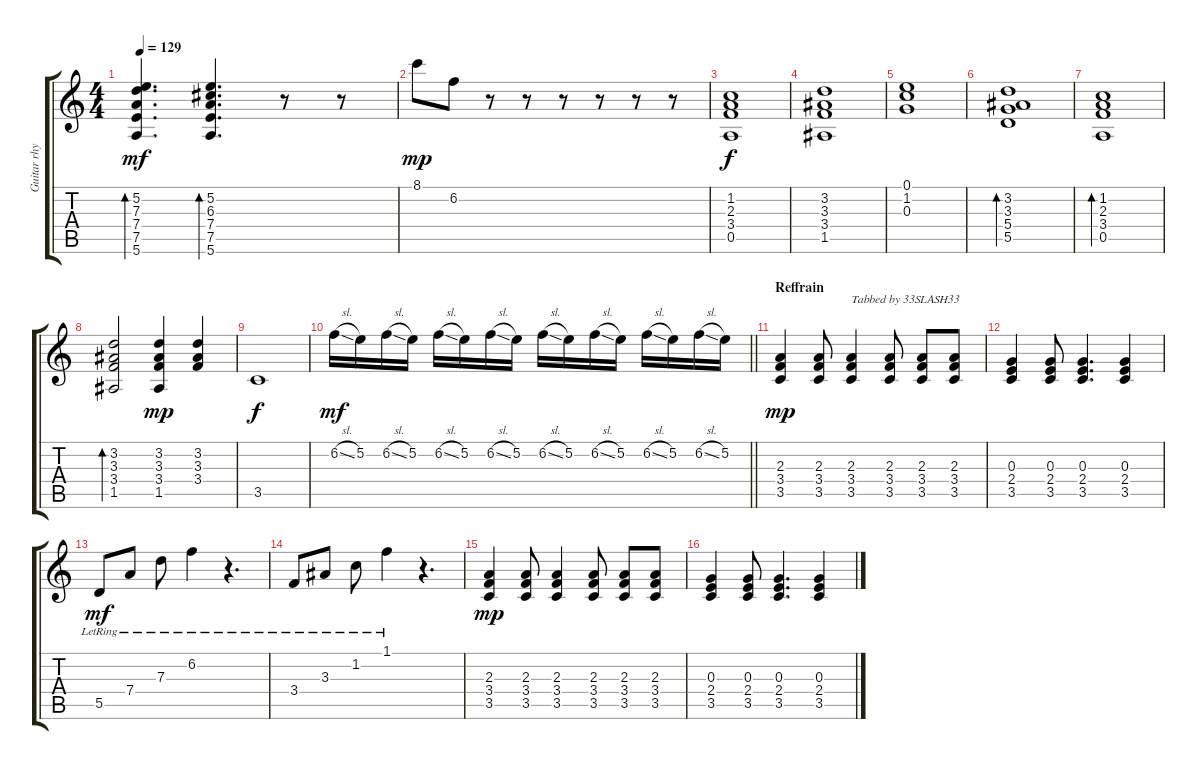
\track ("Guitar rhythm" "Guitar rhy") {instrument acousticguitarsteel}
\staff {score tabs}
\tuning (E4 B3 G3 D3 A2 E2) {hide}
\ts (4 4)
\tempo 129
\clef g2
\ks c
(5.2 7.3 7.4 7.5 5.6).4{d bd 120 dy mf} (5.2 6.3 7.4 7.5 5.6).4{d bd 120} r.8 r.8 |
8.1.8{dy mp} 6.2.8 r.8 r.8 r.8 r.8 r.8 r.8 |
(1.2 2.3 3.4 0.5).1{dy f} |
(3.2 3.3 3.4 1.5).1 |
(0.1 1.2 0.3).1 |
(3.2 3.3 5.4 5.5).1{bd 120} |
(1.2 2.3 3.4 0.5).1{bd 120} |
(3.2 3.3 3.4 1.5).2{bd 120} (3.2 3.3 3.4 1.5).4{dy mp} (3.2 3.3 3.4).4 |
3.5.1{dy f} |
\barLineRight lightlight
6.2{sl}.16{dy mf} 5.2.16 6.2{sl}.16 5.2.16 6.2{sl}.16 5.2.16 6.2{sl}.16 5.2.16 6.2{sl}.16 5.2.16 6.2{sl}.16 5.2.16 6.2{sl}.16 5.2.16 6.2{sl}.16 5.2.16 |
\section ("" "Reffrain")
(2.3 3.4 3.5).4{dy mp} (2.3 3.4 3.5).8 (2.3 3.4 3.5).4{txt "Tabbed by 33SLASH33"} (2.3 3.4 3.5).8 (2.3 3.4 3.5).8 (2.3 3.4 3.5).8 |
(0.3 2.4 3.5).4 (0.3 2.4 3.5).8 (0.3 2.4 3.5).4{d} (0.3 2.4 3.5).4 |
5.5{lr}.8{dy mf} 7.4{lr}.8 7.3{lr}.8 6.2{lr}.4 r.4{d} |
3.4{lr}.8 3.3{lr}.8 1.2{lr}.8 1.1{lr}.4 r.4{d} |
(2.3 3.4 3.5).4{dy mp} (2.3 3.4 3.5).8 (2.3 3.4 3.5).4 (2.3 3.4 3.5).8 (2.3 3.4 3.5).8 (2.3 3.4 3.5).8 |
(0.3 2.4 3.5).4 (0.3 2.4 3.5).8 (0.3 2.4 3.5).4{d} (0.3 2.4 3.5).4
